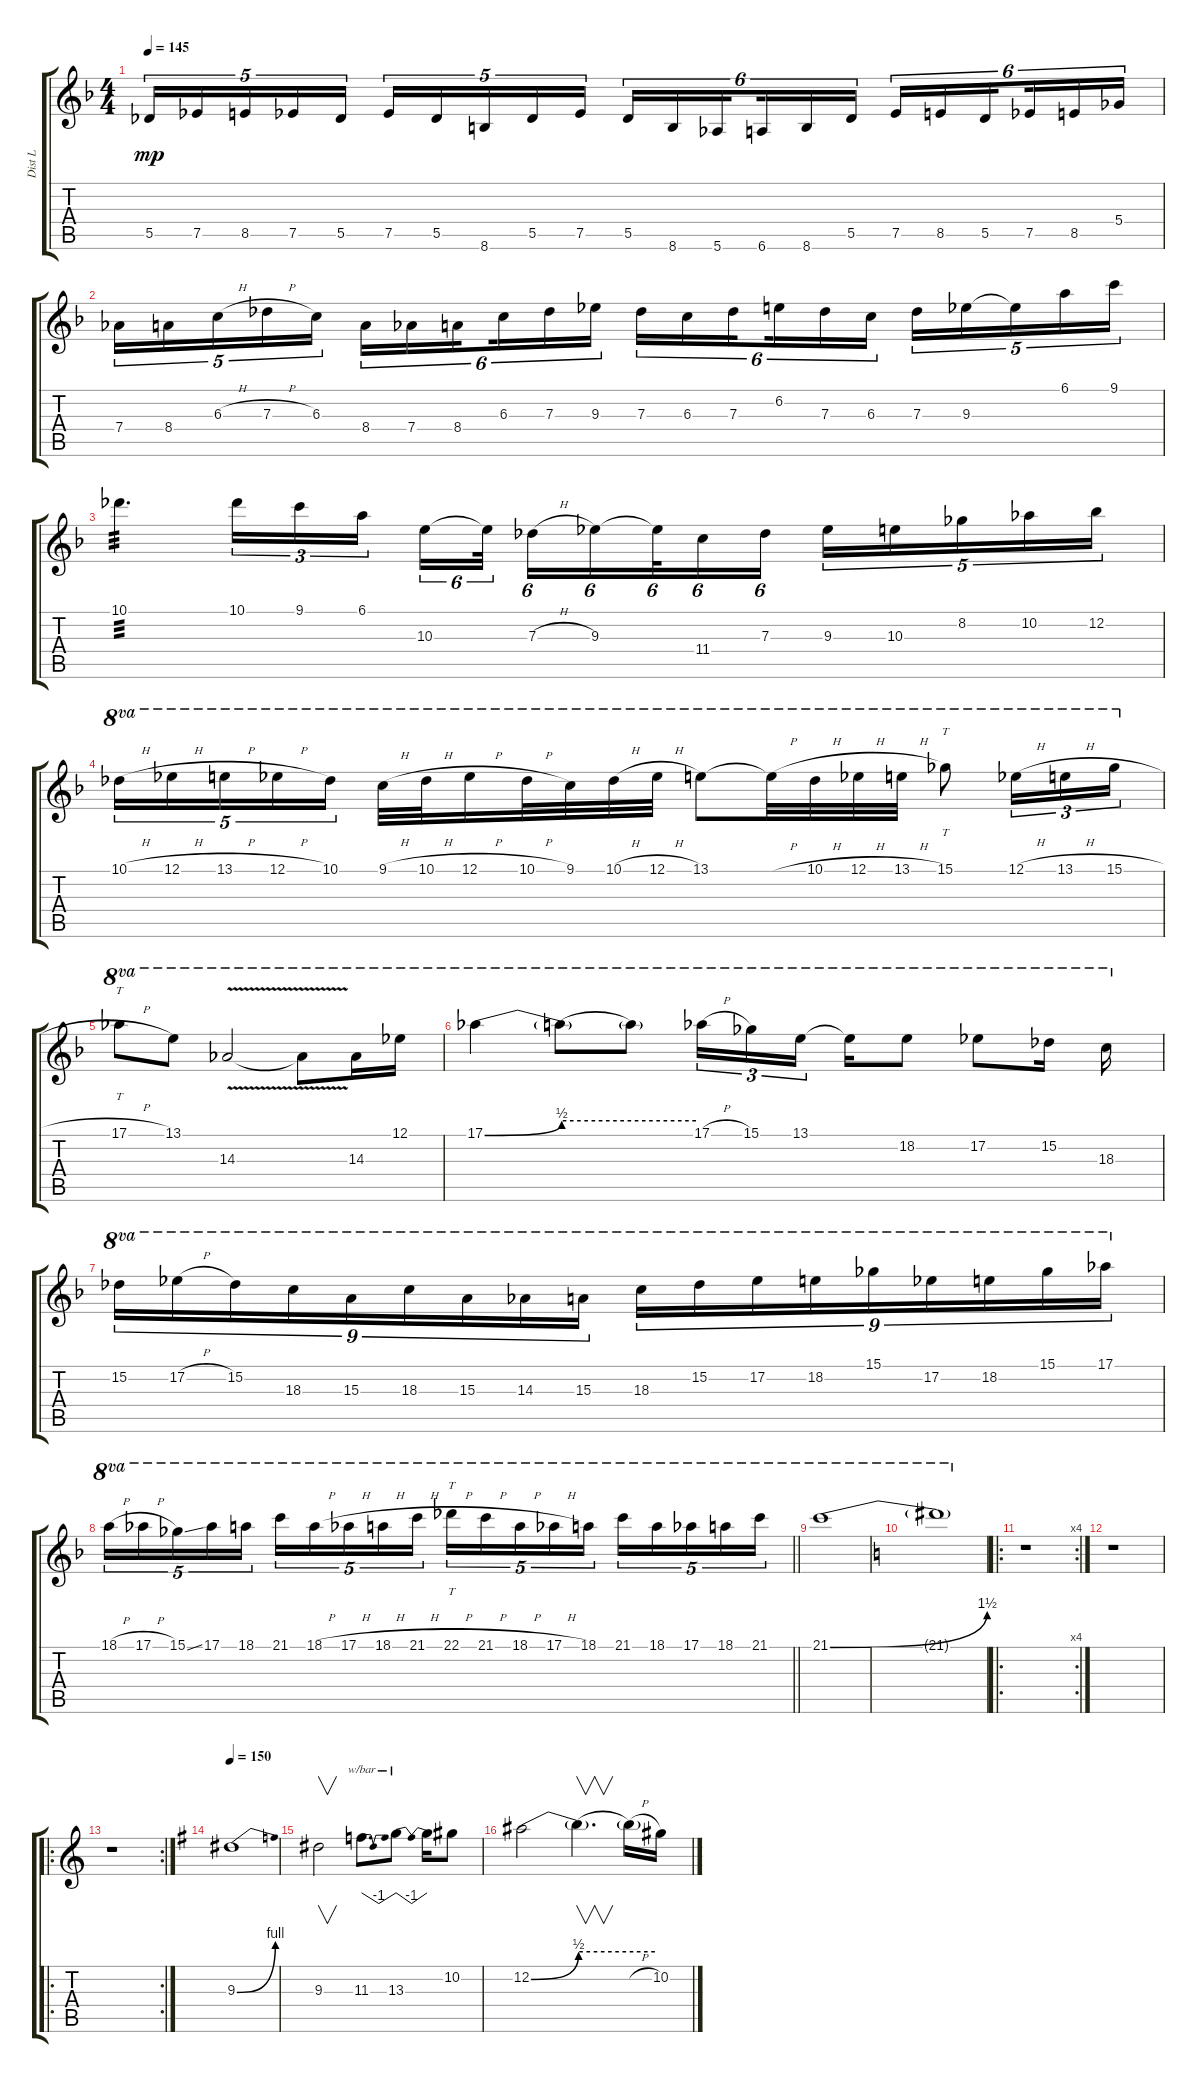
\track ("Dist L" "Dist L") {instrument distortionguitar}
\staff {score tabs}
\tuning (Eb4 Bb3 Gb3 Db3 Ab2 Eb2) {hide}
\ts (4 4)
\tempo 145
\clef g2
\ks f
5.5.16{tu (5 4) dy mp} 7.5.16{tu (5 4)} 8.5.16{tu (5 4)} 7.5.16{tu (5 4)} 5.5.16{tu (5 4)} 7.5.16{tu (5 4)} 5.5.16{tu (5 4)} 8.6.16{tu (5 4)} 5.5.16{tu (5 4)} 7.5.16{tu (5 4)} 5.5.16{tu (6 4)} 8.6.16{tu (6 4)} 5.6.16{tu (6 4) beam splitsecondary} 6.6.16{tu (6 4)} 8.6.16{tu (6 4)} 5.5.16{tu (6 4)} 7.5.16{tu (6 4)} 8.5.16{tu (6 4)} 5.5.16{tu (6 4) beam splitsecondary} 7.5.16{tu (6 4)} 8.5.16{tu (6 4)} 5.4.16{tu (6 4)} |
7.4.16{tu (5 4)} 8.4.16{tu (5 4)} 6.3{h}.16{tu (5 4)} 7.3{h}.16{tu (5 4)} 6.3.16{tu (5 4)} 8.4.16{tu (6 4)} 7.4.16{tu (6 4)} 8.4.16{tu (6 4) beam splitsecondary} 6.3.16{tu (6 4)} 7.3.16{tu (6 4)} 9.3.16{tu (6 4)} 7.3.16{tu (6 4)} 6.3.16{tu (6 4)} 7.3.16{tu (6 4) beam splitsecondary} 6.2.16{tu (6 4)} 7.3.16{tu (6 4)} 6.3.16{tu (6 4)} 7.3.16{tu (5 4)} 9.3.16{tu (5 4)} 9.3{t}.16{tu (5 4)} 6.1.16{tu (5 4)} 9.1.16{tu (5 4)} |
10.1.4{d tp 3} 10.1.16{tu (3 2)} 9.1.16{tu (3 2)} 6.1.16{tu (3 2)} 10.3.16{tu (6 4)} 10.3{t}.32{tu (6 4) beam splitsecondary} 7.3{h}.16{tu (6 4)} 9.3.16{tu (6 4)} 9.3{t}.32{tu (6 4)} 11.4.16{tu (6 4)} 7.3.16{tu (6 4)} 9.3.16{tu (5 4)} 10.3.16{tu (5 4)} 8.2.16{tu (5 4)} 10.2.16{tu (5 4)} 12.2.16{tu (5 4)} |
10.1{h}.16{tu (5 4) ot 8va} 12.1{h}.16{tu (5 4) ot 8va} 13.1{h}.16{tu (5 4) ot 8va} 12.1{h}.16{tu (5 4) ot 8va} 10.1.16{tu (5 4) ot 8va} 9.1{h}.32{ot 8va} 10.1{h}.32{ot 8va} 12.1{h}.16{ot 8va} 10.1{h}.32{ot 8va} 9.1.32{ot 8va} 10.1{h}.32{ot 8va} 12.1{h}.32{ot 8va} 13.1.8{ot 8va} 13.1{h t}.32{ot 8va} 10.1{h}.32{ot 8va} 12.1{h}.32{ot 8va} 13.1{h}.32{ot 8va} 15.1.8{tt ot 8va} 12.1{h}.16{tu (3 2) ot 8va} 13.1{h}.16{tu (3 2) ot 8va} 15.1{h}.16{tu (3 2) ot 8va} |
17.1{h}.8{tt ot 8va} 13.1.8{ot 8va} 14.3{v}.2{ot 8va} 14.3{v t}.8{ot 8va} 14.3.16{ot 8va} 12.1.16{ot 8va} |
17.1{be (bend 0 0 60 2)}.4{ot 8va} 17.1{be (hold 0 2 60 2) t}.8{ot 8va} 17.1{t}.8{ot 8va} 17.1{h}.16{tu (3 2) ot 8va} 15.1.16{tu (3 2) ot 8va} 13.1.16{tu (3 2) ot 8va beam splitsecondary} 13.1{t}.16{ot 8va} 18.2.8{ot 8va} 17.2.8{ot 8va} 15.2.16{ot 8va} 18.3.16{ot 8va} |
15.2.16{tu (9 8) ot 8va} 17.2{h}.16{tu (9 8) ot 8va} 15.2.16{tu (9 8) ot 8va} 18.3.16{tu (9 8) ot 8va} 15.3.16{tu (9 8) ot 8va} 18.3.16{tu (9 8) ot 8va} 15.3.16{tu (9 8) ot 8va} 14.3.16{tu (9 8) ot 8va} 15.3.16{tu (9 8) ot 8va} 18.3.16{tu (9 8) ot 8va} 15.2.16{tu (9 8) ot 8va} 17.2.16{tu (9 8) ot 8va} 18.2.16{tu (9 8) ot 8va} 15.1.16{tu (9 8) ot 8va} 17.2.16{tu (9 8) ot 8va} 18.2.16{tu (9 8) ot 8va} 15.1.16{tu (9 8) ot 8va} 17.1.16{tu (9 8) ot 8va} |
\barLineRight lightlight
18.1{h}.16{tu (5 4) ot 8va} 17.1{h}.16{tu (5 4) ot 8va} 15.1{ss}.16{tu (5 4) ot 8va} 17.1.16{tu (5 4) ot 8va} 18.1.16{tu (5 4) ot 8va} 21.1.16{tu (5 4) ot 8va} 18.1{h}.16{tu (5 4) ot 8va} 17.1{h}.16{tu (5 4) ot 8va} 18.1{h}.16{tu (5 4) ot 8va} 21.1{h}.16{tu (5 4) ot 8va} 22.1{h}.16{tt tu (5 4) ot 8va} 21.1{h}.16{tu (5 4) ot 8va} 18.1{h}.16{tu (5 4) ot 8va} 17.1{h}.16{tu (5 4) ot 8va} 18.1.16{tu (5 4) ot 8va} 21.1.16{tu (5 4) ot 8va} 18.1.16{tu (5 4) ot 8va} 17.1.16{tu (5 4) ot 8va} 18.1.16{tu (5 4) ot 8va} 21.1.16{tu (5 4) ot 8va} |
21.1{be (bend 0 0 60 6)}.1{ot 8va} |
\ks c
21.1{t}.1{ot 8va} |
\ro
\rc 4
r.1 |
r.1 |
\ro
\rc 2
r.1 |
\tempo 150
\ks g
9.3{be (bend 0 0 60 4)}.1 |
9.3.2{v} 11.3.8{d tbe (dip default 0 0 30 -4 60 0)} 13.3.8{tbe (dip default 0 0 30 -4 60 0)} 13.3{t}.16 10.2.8 |
12.2{be (bend 0 0 60 2)}.2 12.2{be (hold 0 2 60 2) t}.4{v d} 12.2{h t}.16 10.2.16
